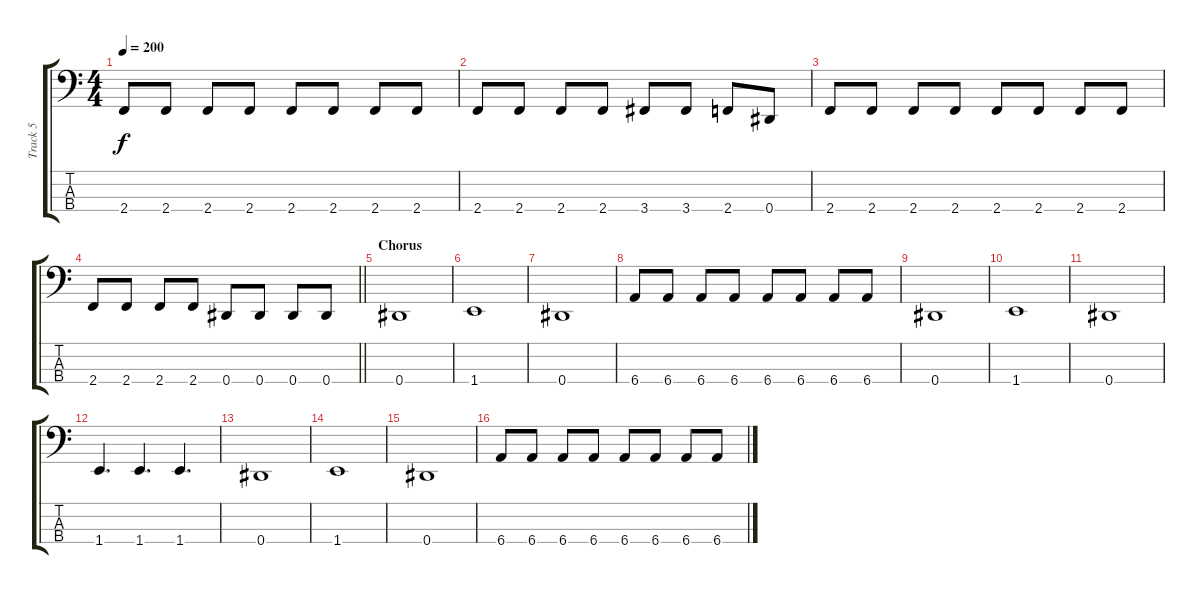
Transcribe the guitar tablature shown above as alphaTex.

\track ("Track 5" "Track 5") {instrument slapbass2}
\staff {score tabs}
\tuning (Gb2 Db2 Ab1 Eb1) {hide}
\ts (4 4)
\tempo 200
\clef f4
\ks c
2.4.8{dy f} 2.4.8 2.4.8 2.4.8 2.4.8 2.4.8 2.4.8 2.4.8 |
2.4.8 2.4.8 2.4.8 2.4.8 3.4.8 3.4.8 2.4.8 0.4.8 |
2.4.8 2.4.8 2.4.8 2.4.8 2.4.8 2.4.8 2.4.8 2.4.8 |
\barLineRight lightlight
2.4.8 2.4.8 2.4.8 2.4.8 0.4.8 0.4.8 0.4.8 0.4.8 |
\section ("" "Chorus")
0.4.1 |
1.4.1 |
0.4.1 |
6.4.8 6.4.8 6.4.8 6.4.8 6.4.8 6.4.8 6.4.8 6.4.8 |
0.4.1 |
1.4.1 |
0.4.1 |
1.4.4{d} 1.4.4{d} 1.4.4{d} |
0.4.1 |
1.4.1 |
0.4.1 |
6.4.8 6.4.8 6.4.8 6.4.8 6.4.8 6.4.8 6.4.8 6.4.8
